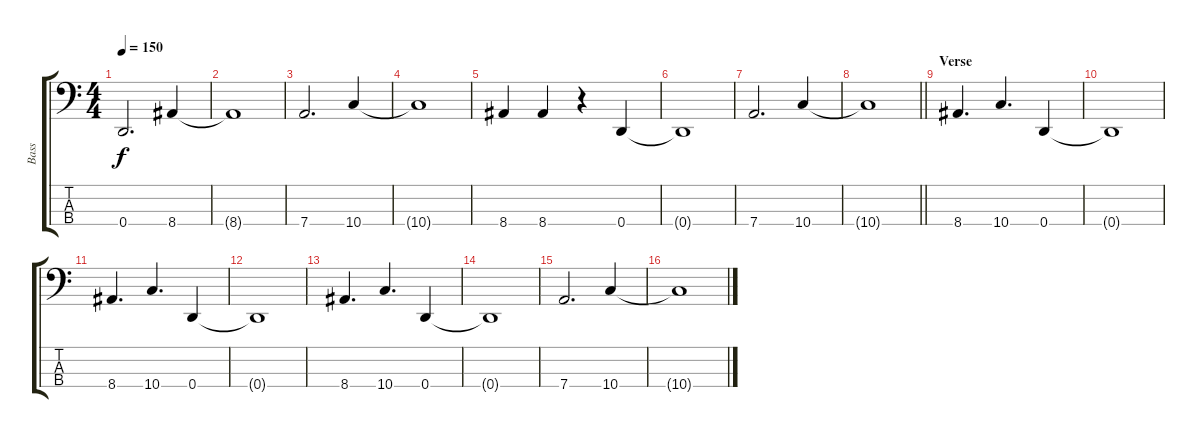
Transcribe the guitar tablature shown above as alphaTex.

\track ("Bass" "Bass") {instrument electricbassfinger}
\staff {score tabs}
\tuning (G2 D2 A1 D1) {hide}
\ts (4 4)
\tempo 150
\clef f4
\ks c
0.4.2{d dy f} 8.4.4 |
8.4{t}.1 |
7.4.2{d} 10.4.4 |
10.4{t}.1 |
8.4.4 8.4.4 r.4 0.4.4 |
0.4{t}.1 |
7.4.2{d} 10.4.4 |
\barLineRight lightlight
10.4{t}.1 |
\section ("" "Verse")
8.4.4{d} 10.4.4{d} 0.4.4 |
0.4{t}.1 |
8.4.4{d} 10.4.4{d} 0.4.4 |
0.4{t}.1 |
8.4.4{d} 10.4.4{d} 0.4.4 |
0.4{t}.1 |
7.4.2{d} 10.4.4 |
10.4{t}.1
